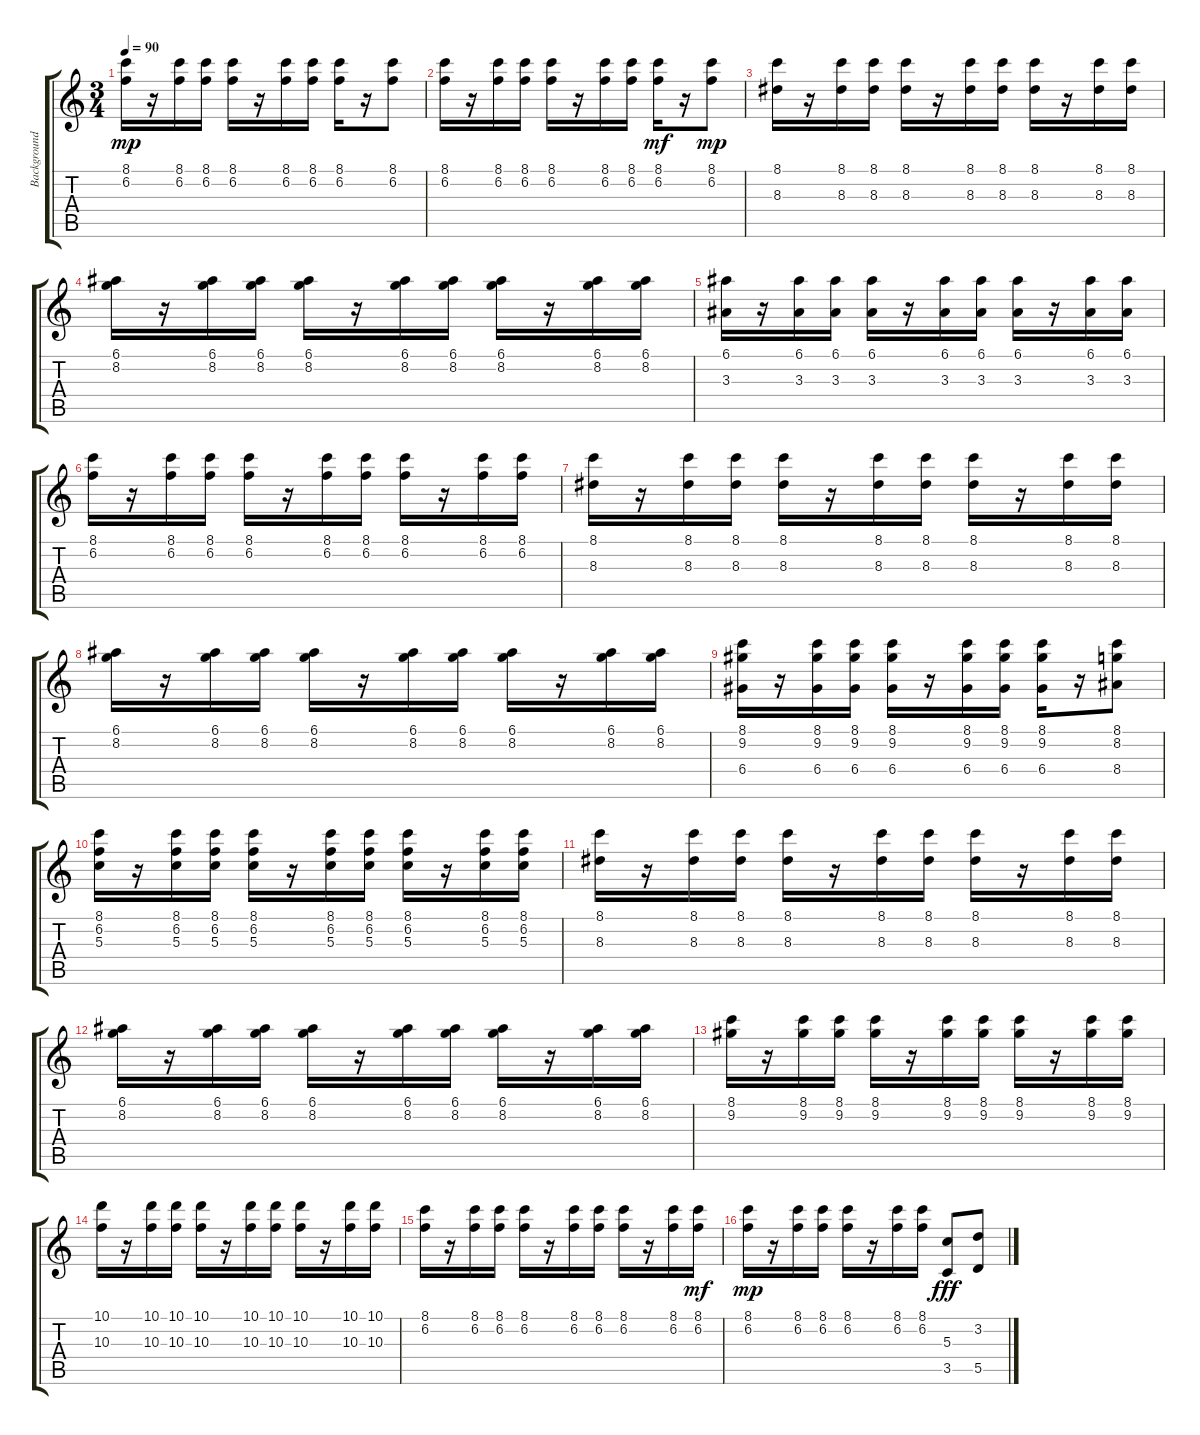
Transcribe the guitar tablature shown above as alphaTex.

\track ("Background" "Background") {instrument acousticguitarsteel}
\staff {score tabs}
\tuning (E4 B3 G3 D3 A2 E2) {hide}
\ts (3 4)
\tempo 90
\clef g2
\ks c
(8.1 6.2).16{dy mp} r.16 (8.1 6.2).16 (8.1 6.2).16 (8.1 6.2).16 r.16 (8.1 6.2).16 (8.1 6.2).16 (8.1 6.2).16 r.16 (8.1 6.2).8 |
(8.1 6.2).16 r.16 (8.1 6.2).16 (8.1 6.2).16 (8.1 6.2).16 r.16 (8.1 6.2).16 (8.1 6.2).16 (8.1 6.2).16{dy mf} r.16 (8.1 6.2).8{dy mp} |
(8.1 8.3).16 r.16 (8.1 8.3).16 (8.1 8.3).16 (8.1 8.3).16 r.16 (8.1 8.3).16 (8.1 8.3).16 (8.1 8.3).16 r.16 (8.1 8.3).16 (8.1 8.3).16 |
(6.1 8.2).16 r.16 (6.1 8.2).16 (6.1 8.2).16 (6.1 8.2).16 r.16 (6.1 8.2).16 (6.1 8.2).16 (6.1 8.2).16 r.16 (6.1 8.2).16 (6.1 8.2).16 |
(6.1 3.3).16 r.16 (6.1 3.3).16 (6.1 3.3).16 (6.1 3.3).16 r.16 (6.1 3.3).16 (6.1 3.3).16 (6.1 3.3).16 r.16 (6.1 3.3).16 (6.1 3.3).16 |
(8.1 6.2).16 r.16 (8.1 6.2).16 (8.1 6.2).16 (8.1 6.2).16 r.16 (8.1 6.2).16 (8.1 6.2).16 (8.1 6.2).16 r.16 (8.1 6.2).16 (8.1 6.2).16 |
(8.1 8.3).16 r.16 (8.1 8.3).16 (8.1 8.3).16 (8.1 8.3).16 r.16 (8.1 8.3).16 (8.1 8.3).16 (8.1 8.3).16 r.16 (8.1 8.3).16 (8.1 8.3).16 |
(6.1 8.2).16 r.16 (6.1 8.2).16 (6.1 8.2).16 (6.1 8.2).16 r.16 (6.1 8.2).16 (6.1 8.2).16 (6.1 8.2).16 r.16 (6.1 8.2).16 (6.1 8.2).16 |
(8.1 9.2 6.4).16 r.16 (8.1 9.2 6.4).16 (8.1 9.2 6.4).16 (8.1 9.2 6.4).16 r.16 (8.1 9.2 6.4).16 (8.1 9.2 6.4).16 (8.1 9.2 6.4).16 r.16 (8.1 8.2 8.4).8 |
(8.1 6.2 5.3).16 r.16 (8.1 6.2 5.3).16 (8.1 6.2 5.3).16 (8.1 6.2 5.3).16 r.16 (8.1 6.2 5.3).16 (8.1 6.2 5.3).16 (8.1 6.2 5.3).16 r.16 (8.1 6.2 5.3).16 (8.1 6.2 5.3).16 |
(8.1 8.3).16 r.16 (8.1 8.3).16 (8.1 8.3).16 (8.1 8.3).16 r.16 (8.1 8.3).16 (8.1 8.3).16 (8.1 8.3).16 r.16 (8.1 8.3).16 (8.1 8.3).16 |
(6.1 8.2).16 r.16 (6.1 8.2).16 (6.1 8.2).16 (6.1 8.2).16 r.16 (6.1 8.2).16 (6.1 8.2).16 (6.1 8.2).16 r.16 (6.1 8.2).16 (6.1 8.2).16 |
(8.1 9.2).16 r.16 (8.1 9.2).16 (8.1 9.2).16 (8.1 9.2).16 r.16 (8.1 9.2).16 (8.1 9.2).16 (8.1 9.2).16 r.16 (8.1 9.2).16 (8.1 9.2).16 |
(10.1 10.3).16 r.16 (10.1 10.3).16 (10.1 10.3).16 (10.1 10.3).16 r.16 (10.1 10.3).16 (10.1 10.3).16 (10.1 10.3).16 r.16 (10.1 10.3).16 (10.1 10.3).16 |
(8.1 6.2).16 r.16 (8.1 6.2).16 (8.1 6.2).16 (8.1 6.2).16 r.16 (8.1 6.2).16 (8.1 6.2).16 (8.1 6.2).16 r.16 (8.1 6.2).16 (8.1 6.2).16{dy mf} |
(8.1 6.2).16{dy mp} r.16 (8.1 6.2).16 (8.1 6.2).16 (8.1 6.2).16 r.16 (8.1 6.2).16 (8.1 6.2).16 (5.3 3.5).8{dy fff} (3.2 5.5).8
